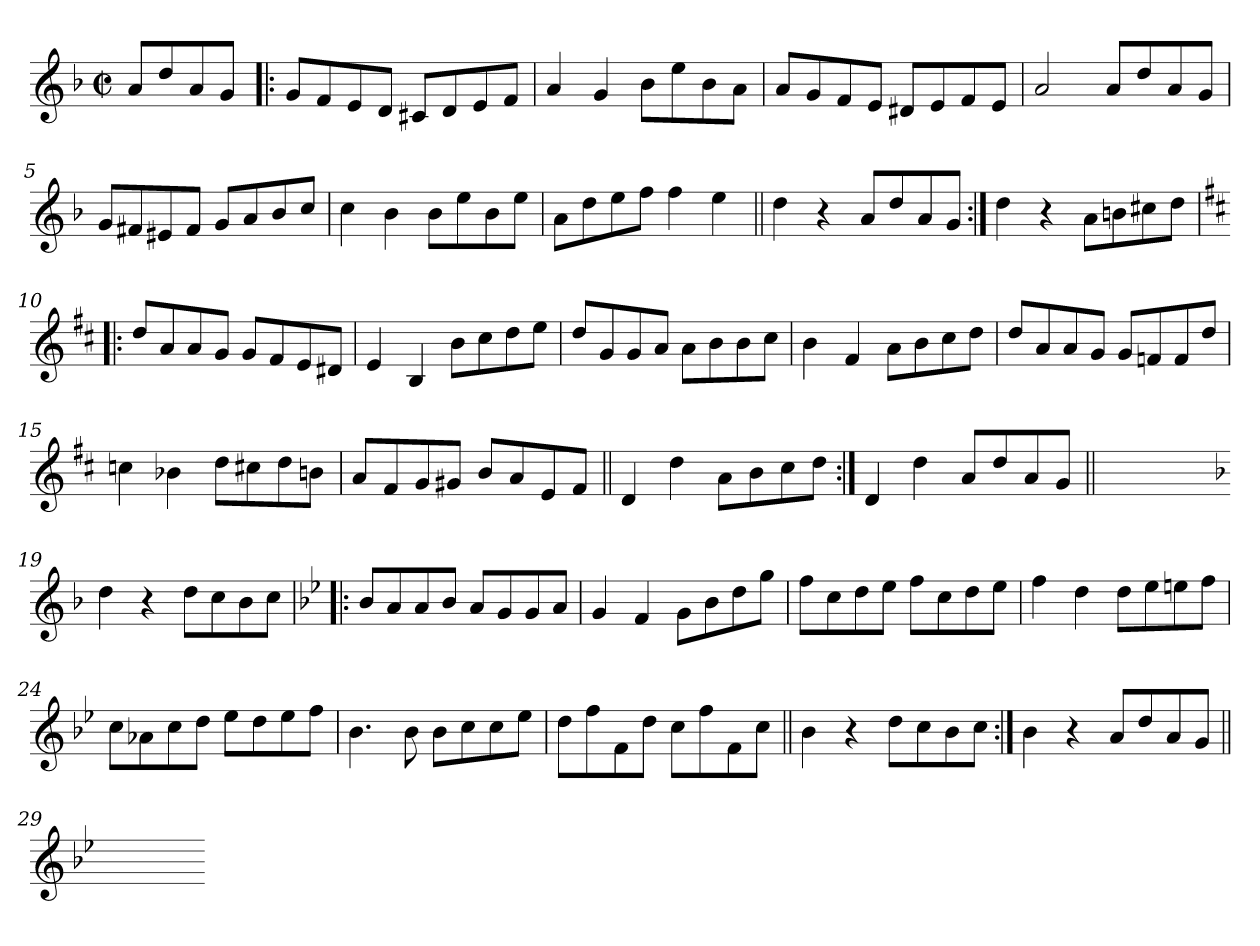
**kern
*part1
*staff1
*clefG2
*k[b-]
*F:
*M2/2
*met(c|)
=
8a/L
8dd/
8a/
8g/J
=1!|:
8g/L
8f/
8e/
8d/J
8c#X/L
8d/
8e/
8f/J
=2
4a/
4g/
8b-\L
8ee\
8b-\
8a\J
=3
8a/L
8g/
8f/
8e/J
8d#X/L
8e/
8f/
8e/J
!!LO:LB:g=z
=4
2a/
8a/L
8dd/
8a/
8g/J
=5
8g/L
8f#X/
8e#X/
8f#/J
8g/L
8a/
8b-/
8cc/J
=6
4cc\
4b-\
8b-\L
8ee\
8b-\
8ee\J
=7
8a\L
8dd\
8ee\
8ff\J
4ff\
4ee\
!!LO:LB:g=z
=8||
4dd\
4r
8a/L
8dd/
8a/
8g/J
=9:|!
4dd\
4r
8a\L
8bn\
8cc#X\
8dd\J
=10!|:
*k[f#c#]
*D:
8dd/L
8a/
8a/
8g/J
8g/L
8f#/
8e/
8d#X/J
=11
4e/
4B/
8b\L
8cc#\
8dd\
8ee\J
!!LO:LB:g=z
=12
8dd/L
8g/
8g/
8a/J
8a\L
8b\
8b\
8cc#\J
=13
4b\
4f#/
8a\L
8b\
8cc#\
8dd\J
=14
8dd/L
8a/
8a/
8g/J
8g/L
8fn/
8f/
8dd/J
=15
4ccn\
4b-X\
8dd\L
8cc#X\
8dd\
8bn\J
!!LO:LB:g=z
=16
8a/L
8f#/
8g/
8g#X/J
8b/L
8a/
8e/
8f#/J
=17||
4d/
4dd\
8a\L
8b\
8cc#\
8dd\J
=18:|!
4d/
4dd\
8a/L
8dd/
8a/
8g/J
=18X1||
*stria0
1ryy
!!LO:LB:g=z
=19-
*stria5
*k[b-]
*F:
4dd\
4r
8dd\L
8cc\
8b-\
8cc\J
=20!|:
*k[b-e-]
*B-:
8b-/L
8a/
8a/
8b-/J
8a/L
8g/
8g/
8a/J
=21
4g/
4f/
8g\L
8b-\
8dd\
8gg\J
=22
8ff\L
8cc\
8dd\
8ee-\J
8ff\L
8cc\
8dd\
8ee-\J
!!LO:LB:g=z
=23
4ff\
4dd\
8dd\L
8ee-\
8een\
8ff\J
=24
8cc\L
8a-X\
8cc\
8dd\J
8ee-\L
8dd\
8ee-\
8ff\J
=25
4.b-\
8b-\
8b-\L
8cc\
8cc\
8ee-\J
=26
8dd\L
8ff\
8f\
8dd\J
8cc\L
8ff\
8f\
8cc\J
!!LO:LB:g=z
=27||
4b-\
4r
8dd\L
8cc\
8b-\
8cc\J
=28:|!
4b-\
4r
8a/L
8dd/
8a/
8g/J
=29||
*stria0
1ryy
=-
*-
